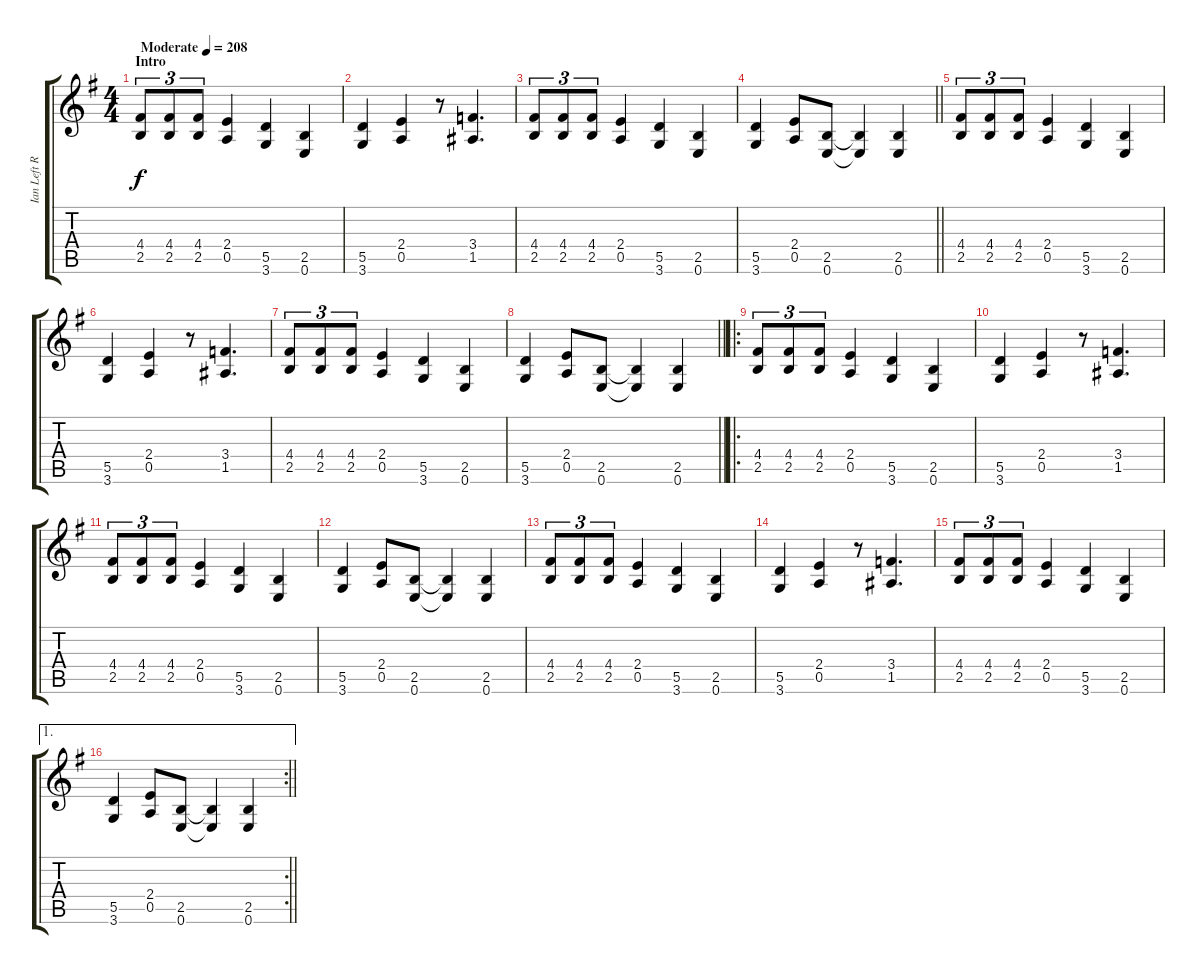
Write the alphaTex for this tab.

\track ("Ian Left Rhy" "Ian Left R") {instrument distortionguitar}
\staff {score tabs}
\tuning (E4 B3 G3 D3 A2 E2) {hide}
\ts (4 4)
\section ("" "Intro")
\tempo (208 "Moderate")
\clef g2
\ks g
(4.4 2.5).8{tu (3 2) dy f instrument distortionguitar} (4.4 2.5).8{tu (3 2)} (4.4 2.5).8{tu (3 2)} (2.4 0.5).4 (5.5 3.6).4 (2.5 0.6).4 |
(5.5 3.6).4 (2.4 0.5).4 r.8 (3.4 1.5).4{d} |
(4.4 2.5).8{tu (3 2)} (4.4 2.5).8{tu (3 2)} (4.4 2.5).8{tu (3 2)} (2.4 0.5).4 (5.5 3.6).4 (2.5 0.6).4 |
\barLineRight lightlight
(5.5 3.6).4 (2.4 0.5).8 (2.5 0.6).8 (2.5{t} 0.6{t}).4 (2.5 0.6).4 |
(4.4 2.5).8{tu (3 2)} (4.4 2.5).8{tu (3 2)} (4.4 2.5).8{tu (3 2)} (2.4 0.5).4 (5.5 3.6).4 (2.5 0.6).4 |
(5.5 3.6).4 (2.4 0.5).4 r.8 (3.4 1.5).4{d} |
(4.4 2.5).8{tu (3 2)} (4.4 2.5).8{tu (3 2)} (4.4 2.5).8{tu (3 2)} (2.4 0.5).4 (5.5 3.6).4 (2.5 0.6).4 |
\barLineRight lightlight
(5.5 3.6).4 (2.4 0.5).8 (2.5 0.6).8 (2.5{t} 0.6{t}).4 (2.5 0.6).4 |
\ro
(4.4 2.5).8{tu (3 2)} (4.4 2.5).8{tu (3 2)} (4.4 2.5).8{tu (3 2)} (2.4 0.5).4 (5.5 3.6).4 (2.5 0.6).4 |
(5.5 3.6).4 (2.4 0.5).4 r.8 (3.4 1.5).4{d} |
(4.4 2.5).8{tu (3 2)} (4.4 2.5).8{tu (3 2)} (4.4 2.5).8{tu (3 2)} (2.4 0.5).4 (5.5 3.6).4 (2.5 0.6).4 |
(5.5 3.6).4 (2.4 0.5).8 (2.5 0.6).8 (2.5{t} 0.6{t}).4 (2.5 0.6).4 |
(4.4 2.5).8{tu (3 2)} (4.4 2.5).8{tu (3 2)} (4.4 2.5).8{tu (3 2)} (2.4 0.5).4 (5.5 3.6).4 (2.5 0.6).4 |
(5.5 3.6).4 (2.4 0.5).4 r.8 (3.4 1.5).4{d} |
(4.4 2.5).8{tu (3 2)} (4.4 2.5).8{tu (3 2)} (4.4 2.5).8{tu (3 2)} (2.4 0.5).4 (5.5 3.6).4 (2.5 0.6).4 |
\ae 1
\rc 2
\barLineRight lightlight
(5.5 3.6).4 (2.4 0.5).8 (2.5 0.6).8 (2.5{t} 0.6{t}).4 (2.5 0.6).4
